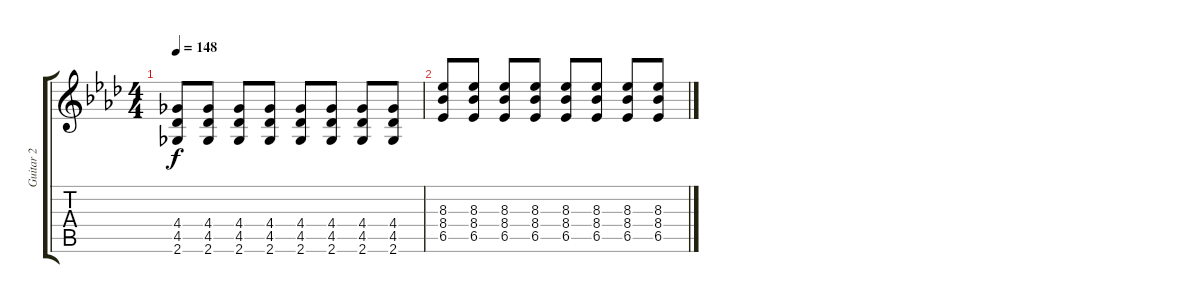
\track ("Guitar 2" "Guitar 2") {instrument electricguitarclean}
\staff {score tabs}
\tuning (E4 B3 G3 D3 A2 E2) {hide}
\ts (4 4)
\tempo 148
\clef g2
\ks ab
(4.4 4.5 2.6).8{dy f} (4.4 4.5 2.6).8 (4.4 4.5 2.6).8 (4.4 4.5 2.6).8 (4.4 4.5 2.6).8 (4.4 4.5 2.6).8 (4.4 4.5 2.6).8 (4.4 4.5 2.6).8 |
(8.3 8.4 6.5).8 (8.3 8.4 6.5).8 (8.3 8.4 6.5).8 (8.3 8.4 6.5).8 (8.3 8.4 6.5).8 (8.3 8.4 6.5).8 (8.3 8.4 6.5).8 (8.3 8.4 6.5).8
